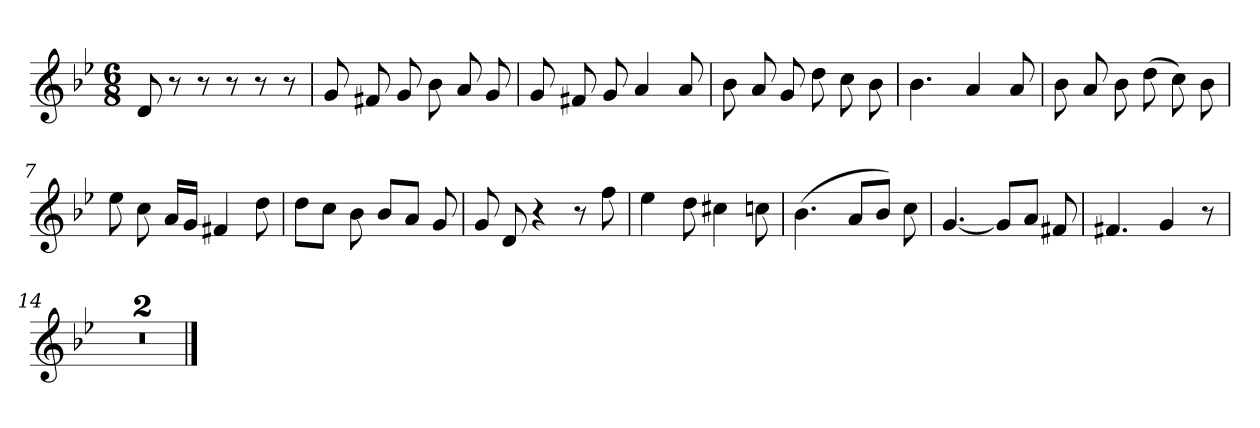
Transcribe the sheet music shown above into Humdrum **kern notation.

**kern
*part1
*staff1
*clefG2
*k[b-e-]
*M6/8
=1
8d/
8r
8r
8r
8r
8r
=2
8g/
8f#X/
8g/
8b-\
8a/
8g/
=3
8g/
8f#X/
8g/
4a/
8a/
=4
8b-\
8a/
8g/
8dd\
8cc\
8b-\
=5
4.b-\
4a/
8a/
=6
8b-\
8a/
8b-\
(8dd\
8cc\)
8b-\
=7
8ee-\
8cc\
16a/LL
16g/JJ
4f#X/
8dd\
=8
8dd\L
8cc\J
8b-\
8b-/L
8a/J
8g/
=9
8g/
8d/
4r
8r
8ff\
=10
4ee-\
8dd\
4cc#X\
8ccn\
=11
(4.b-\
8a/L
8b-/J)
8cc\
=12
[4.g/
8g/L]
8a/J
8f#X/
=13
4.f#X/
4g/
8r
=14
2.r
=15
2.r
==
*-
